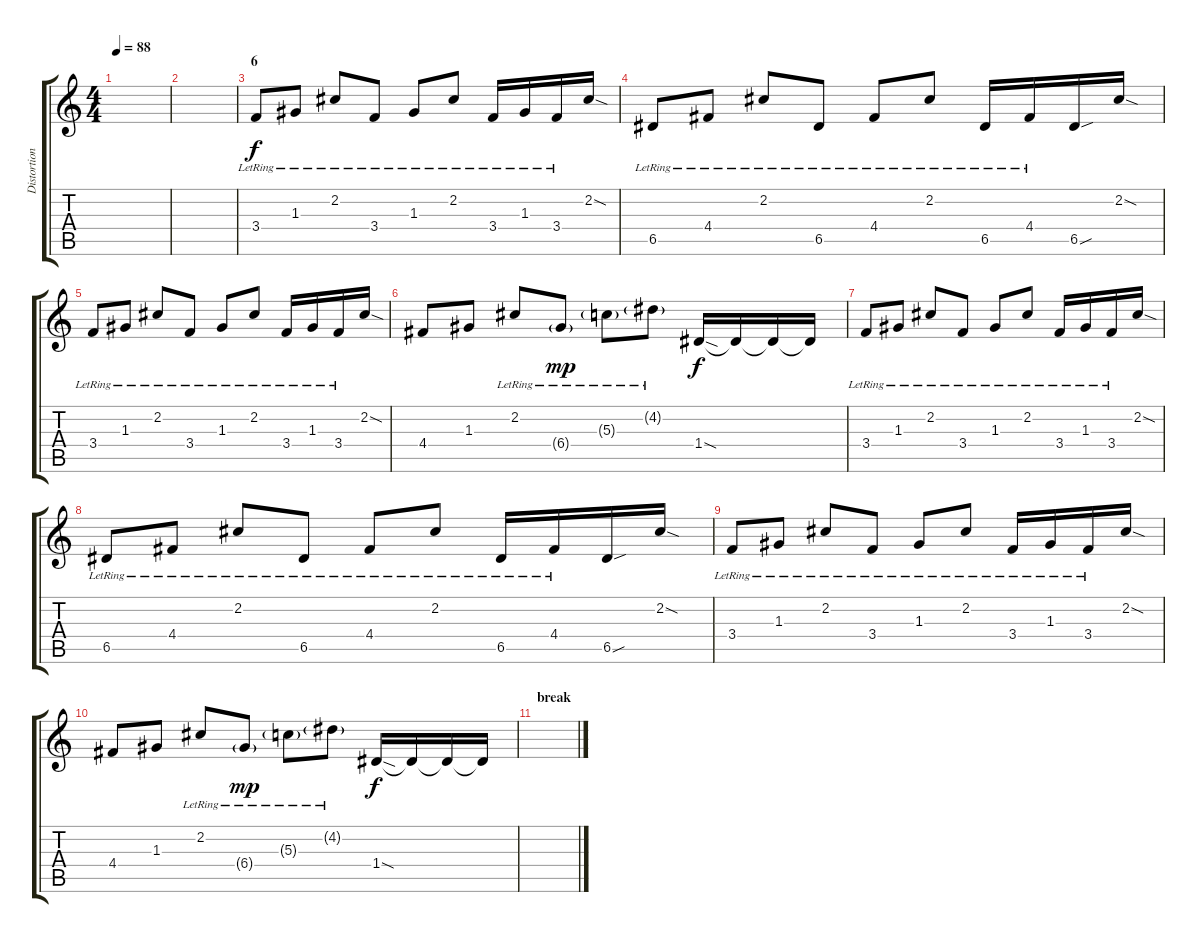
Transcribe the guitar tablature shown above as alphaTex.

\track ("Distortion Gtr." "Distortion") {instrument distortionguitar}
\staff {score tabs}
\tuning (E4 B3 G3 D3 A2 E2) {hide}
\ts (4 4)
\tempo 88
\clef g2
\ks c
|
|
\section ("" "6")
3.4{lr}.8 1.3{lr}.8 2.2{lr}.8 3.4{lr}.8 1.3{lr}.8 2.2{lr}.8 3.4{lr}.16 1.3{lr}.16 3.4{lr}.16 2.2{sod}.16 |
6.5{lr}.8 4.4{lr}.8 2.2{lr}.8 6.5{lr}.8 4.4{lr}.8 2.2{lr}.8 6.5{lr}.16 4.4{lr}.16 6.5{sou}.16 2.2{sod}.16 |
3.4{lr}.8 1.3{lr}.8 2.2{lr}.8 3.4{lr}.8 1.3{lr}.8 2.2{lr}.8 3.4{lr}.16 1.3{lr}.16 3.4{lr}.16 2.2{sod}.16 |
4.4.8 1.3.8 2.2{lr}.8 6.4{g lr}.8{dy mp} 5.3{g lr}.8 4.2{g lr}.8 1.4{sod}.16{dy f} 1.4{t}.16 1.4{t}.16 1.4{t}.16 |
3.4{lr}.8 1.3{lr}.8 2.2{lr}.8 3.4{lr}.8 1.3{lr}.8 2.2{lr}.8 3.4{lr}.16 1.3{lr}.16 3.4{lr}.16 2.2{sod}.16 |
6.5{lr}.8 4.4{lr}.8 2.2{lr}.8 6.5{lr}.8 4.4{lr}.8 2.2{lr}.8 6.5{lr}.16 4.4{lr}.16 6.5{sou}.16 2.2{sod}.16 |
3.4{lr}.8 1.3{lr}.8 2.2{lr}.8 3.4{lr}.8 1.3{lr}.8 2.2{lr}.8 3.4{lr}.16 1.3{lr}.16 3.4{lr}.16 2.2{sod}.16 |
4.4.8 1.3.8 2.2{lr}.8 6.4{g lr}.8{dy mp} 5.3{g lr}.8 4.2{g lr}.8 1.4{sod}.16{dy f} 1.4{t}.16 1.4{t}.16 1.4{t}.16 |
\section ("" "break")
